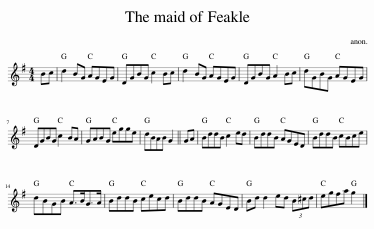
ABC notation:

X:1
L:1/8
M:4/4
I:linebreak $
K:G
V:1 treble
V:1
 Bc | d2 BG AGEG | DGBG c2 Bc | d2 BG AGEG | DGBG A2 Bc | %5
 dGBG AGEG |$ DGBG c2 BA | GABG egge | dBAB G2 || GA | %10
 BddB c2 ed | BddB AGED | BddB cBce |$ dBGB A>BG>A | BddB cecd | %15
 BddB AGED | Bd d2 ed (3B^cd | egfa g2 |] %18
